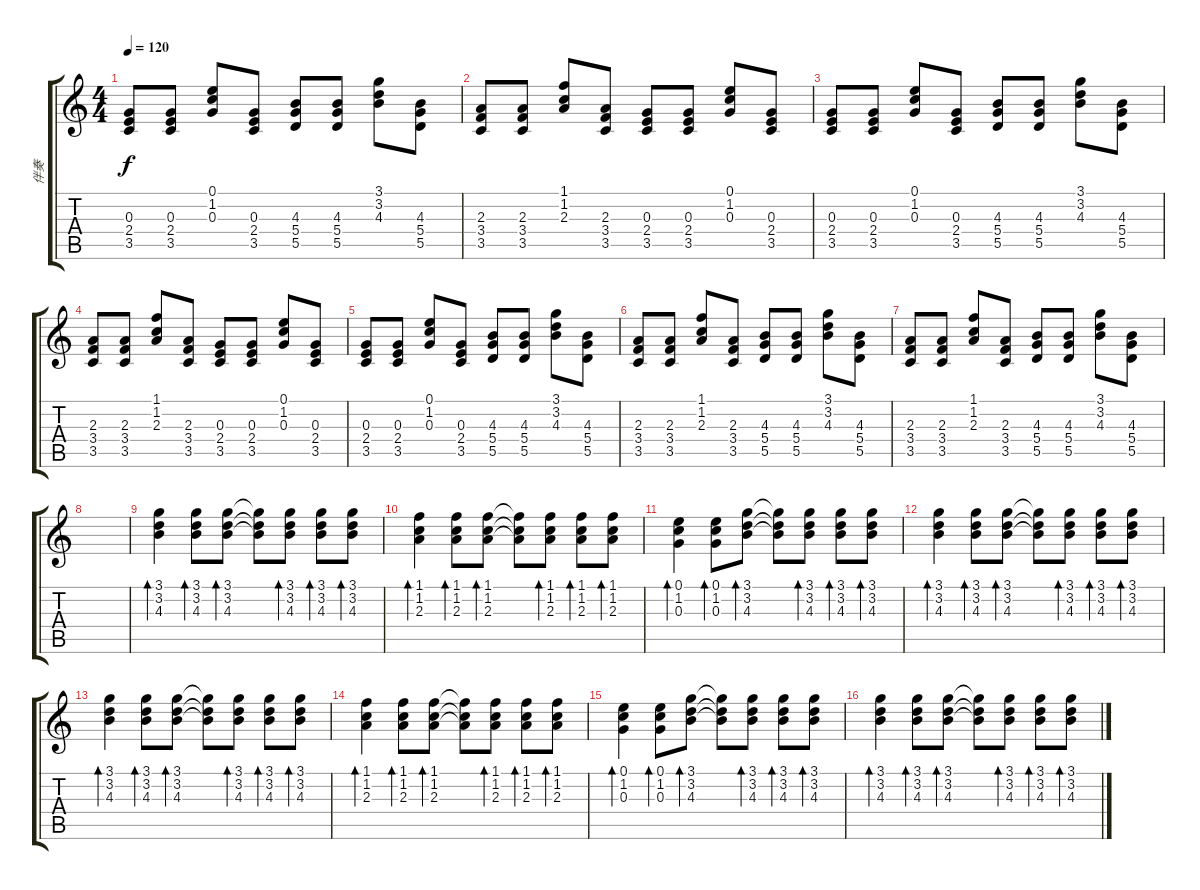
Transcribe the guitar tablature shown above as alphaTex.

\track ("伴奏" "伴奏") {instrument acousticguitarsteel}
\staff {score tabs}
\tuning (E4 B3 G3 D3 A2 E2) {hide}
\ts (4 4)
\tempo 120
\clef g2
\ks c
(0.3 2.4 3.5).8{dy f} (0.3 2.4 3.5).8 (0.1 1.2 0.3).8 (0.3 2.4 3.5).8 (4.3 5.4 5.5).8 (4.3 5.4 5.5).8 (3.1 3.2 4.3).8 (4.3 5.4 5.5).8 |
(2.3 3.4 3.5).8 (2.3 3.4 3.5).8 (1.1 1.2 2.3).8 (2.3 3.4 3.5).8 (0.3 2.4 3.5).8 (0.3 2.4 3.5).8 (0.1 1.2 0.3).8 (0.3 2.4 3.5).8 |
(0.3 2.4 3.5).8 (0.3 2.4 3.5).8 (0.1 1.2 0.3).8 (0.3 2.4 3.5).8 (4.3 5.4 5.5).8 (4.3 5.4 5.5).8 (3.1 3.2 4.3).8 (4.3 5.4 5.5).8 |
(2.3 3.4 3.5).8 (2.3 3.4 3.5).8 (1.1 1.2 2.3).8 (2.3 3.4 3.5).8 (0.3 2.4 3.5).8 (0.3 2.4 3.5).8 (0.1 1.2 0.3).8 (0.3 2.4 3.5).8 |
(0.3 2.4 3.5).8 (0.3 2.4 3.5).8 (0.1 1.2 0.3).8 (0.3 2.4 3.5).8 (4.3 5.4 5.5).8 (4.3 5.4 5.5).8 (3.1 3.2 4.3).8 (4.3 5.4 5.5).8 |
(2.3 3.4 3.5).8 (2.3 3.4 3.5).8 (1.1 1.2 2.3).8 (2.3 3.4 3.5).8 (4.3 5.4 5.5).8 (4.3 5.4 5.5).8 (3.1 3.2 4.3).8 (4.3 5.4 5.5).8 |
(2.3 3.4 3.5).8 (2.3 3.4 3.5).8 (1.1 1.2 2.3).8 (2.3 3.4 3.5).8 (4.3 5.4 5.5).8 (4.3 5.4 5.5).8 (3.1 3.2 4.3).8 (4.3 5.4 5.5).8 |
|
(3.1 3.2 4.3).4{bd 60} (3.1 3.2 4.3).8{bd 60} (3.1 3.2 4.3).8{bd 60} (3.1{t} 3.2{t} 4.3{t}).8 (3.1 3.2 4.3).8{bd 60} (3.1 3.2 4.3).8{bd 60} (3.1 3.2 4.3).8{bd 60} |
(1.1 1.2 2.3).4{bd 60} (1.1 1.2 2.3).8{bd 60} (1.1 1.2 2.3).8{bd 60} (1.1{t} 1.2{t} 2.3{t}).8 (1.1 1.2 2.3).8{bd 60} (1.1 1.2 2.3).8{bd 60} (1.1 1.2 2.3).8{bd 60} |
(0.1 1.2 0.3).4{bd 60} (0.1 1.2 0.3).8{bd 60} (3.1 3.2 4.3).8{bd 60} (3.1{t} 3.2{t} 4.3{t}).8 (3.1 3.2 4.3).8{bd 60} (3.1 3.2 4.3).8{bd 60} (3.1 3.2 4.3).8{bd 60} |
(3.1 3.2 4.3).4{bd 60} (3.1 3.2 4.3).8{bd 60} (3.1 3.2 4.3).8{bd 60} (3.1{t} 3.2{t} 4.3{t}).8 (3.1 3.2 4.3).8{bd 60} (3.1 3.2 4.3).8{bd 60} (3.1 3.2 4.3).8{bd 60} |
(3.1 3.2 4.3).4{bd 60} (3.1 3.2 4.3).8{bd 60} (3.1 3.2 4.3).8{bd 60} (3.1{t} 3.2{t} 4.3{t}).8 (3.1 3.2 4.3).8{bd 60} (3.1 3.2 4.3).8{bd 60} (3.1 3.2 4.3).8{bd 60} |
(1.1 1.2 2.3).4{bd 60} (1.1 1.2 2.3).8{bd 60} (1.1 1.2 2.3).8{bd 60} (1.1{t} 1.2{t} 2.3{t}).8 (1.1 1.2 2.3).8{bd 60} (1.1 1.2 2.3).8{bd 60} (1.1 1.2 2.3).8{bd 60} |
(0.1 1.2 0.3).4{bd 60} (0.1 1.2 0.3).8{bd 60} (3.1 3.2 4.3).8{bd 60} (3.1{t} 3.2{t} 4.3{t}).8 (3.1 3.2 4.3).8{bd 60} (3.1 3.2 4.3).8{bd 60} (3.1 3.2 4.3).8{bd 60} |
(3.1 3.2 4.3).4{bd 60} (3.1 3.2 4.3).8{bd 60} (3.1 3.2 4.3).8{bd 60} (3.1{t} 3.2{t} 4.3{t}).8 (3.1 3.2 4.3).8{bd 60} (3.1 3.2 4.3).8{bd 60} (3.1 3.2 4.3).8{bd 60}
